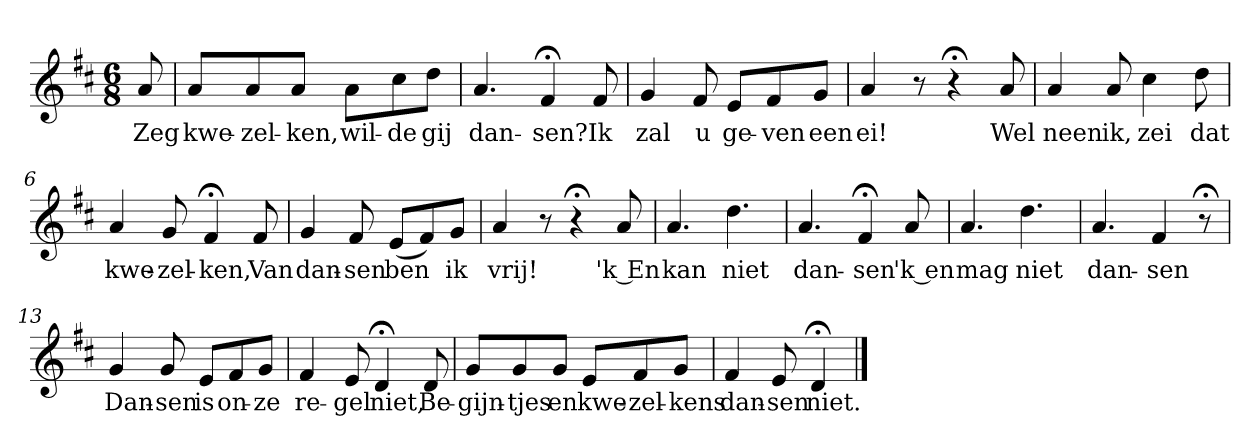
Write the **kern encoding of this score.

**kern	**text
*part1	*part1
*staff1	*staff1
*k[f#c#]	*
*D:	*
*M6/8	*
*MM120	*
=	=
8a	Zeg
=1	=1
8aL	kwe-
8a	-zel-
8aJ	-ken,
8aL	wil-
8cc#	-de
8ddJ	gij
=2	=2
4.a	dan-
4f#;<	-sen?
8f#	Ik
=3	=3
4g	zal
8f#	u
8eL	ge-
8f#	-ven
8gJ	een
=4	=4
4a	ei!
8r	.
4r;<	.
8a	Wel
=5	=5
4a	neen
8a	ik,
4cc#	zei
8dd	dat
=6	=6
4a	kwe-
8g	-zel-
4f#;<	-ken,
8f#	Van
=7	=7
4g	dan-
8f#	-sen
(8eL	ben
8f#)	.
8gJ	ik
=8	=8
4a	vrij!
8r	.
4r;<	.
8a	'k En
=9	=9
4.a	kan
4.dd	niet
=10	=10
4.a	dan-
4f#;<	-sen
8a	'k en
=11	=11
4.a	mag
4.dd	niet
=12	=12
4.a	dan-
4f#	-sen
8r;<	.
=13	=13
4g	Dan-
8g	-sen
8eL	is
8f#	on-
8gJ	-ze
=14	=14
4f#	re-
8e	-gel
4d;<	niet,
8d	Be-
=15	=15
8gL	-gijn-
8g	-tjes
8gJ	en
8eL	kwe-
8f#	-zel-
8gJ	-kens
=16	=16
4f#	dan-
8e	-sen
4d;<	niet.
==	==
*-	*-
